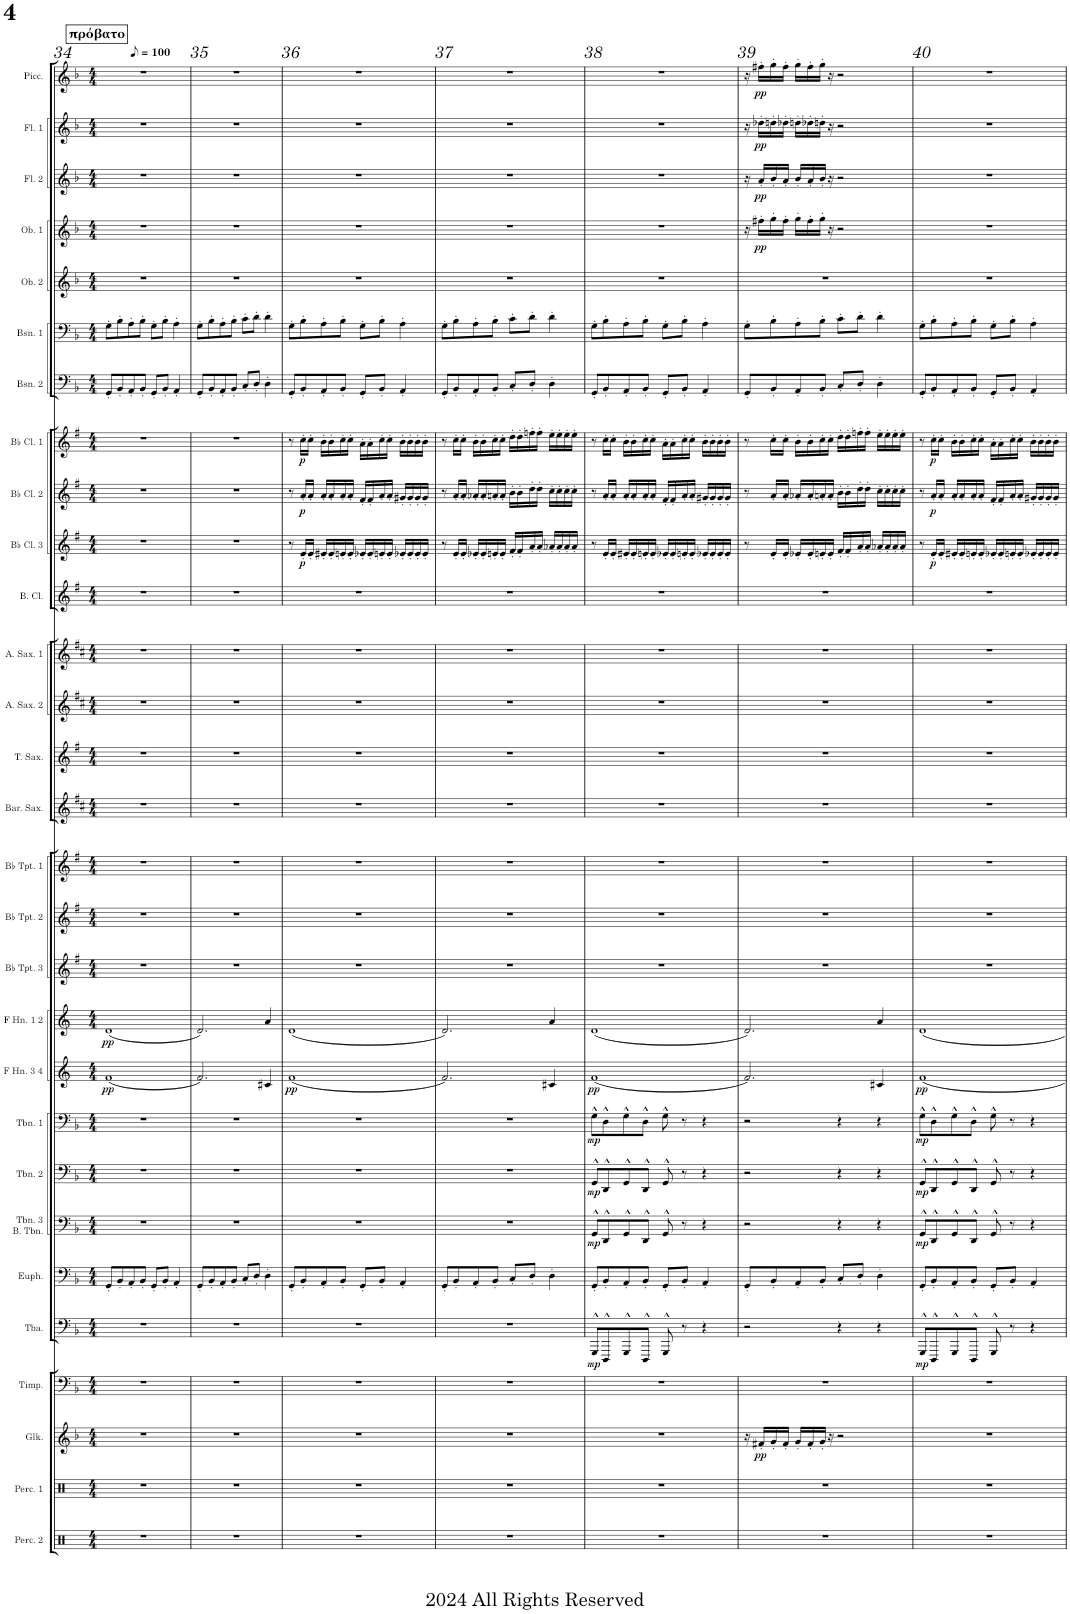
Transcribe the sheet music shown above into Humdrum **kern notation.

**kern	**kern	**kern	**dynam	**kern	**kern	**dynam	**kern	**kern	**dynam	**kern	**dynam	**kern	**dynam	**kern	**dynam	**kern	**dynam	**kern	**kern	**kern	**kern	**kern	**kern	**kern	**kern	**kern	**dynam	**kern	**dynam	**kern	**dynam	**kern	**kern	**kern	**kern	**dynam	**kern	**dynam	**kern	**dynam	**kern	**dynam
*part29	*part28	*part27	*part27	*part26	*part25	*part25	*part24	*part23	*part23	*part22	*part22	*part21	*part21	*part20	*part20	*part19	*part19	*part18	*part17	*part16	*part15	*part14	*part13	*part12	*part11	*part10	*part10	*part9	*part9	*part8	*part8	*part7	*part6	*part5	*part4	*part4	*part3	*part3	*part2	*part2	*part1	*part1
*staff29	*staff28	*staff27	*staff27	*staff26	*staff25	*staff25	*staff24	*staff23	*staff23	*staff22	*staff22	*staff21	*staff21	*staff20	*staff20	*staff19	*staff19	*staff18	*staff17	*staff16	*staff15	*staff14	*staff13	*staff12	*staff11	*staff10	*staff10	*staff9	*staff9	*staff8	*staff8	*staff7	*staff6	*staff5	*staff4	*staff4	*staff3	*staff3	*staff2	*staff2	*staff1	*staff1
*I"Percussion 2	*I"Percussion 1	*I"Glockenspiel	*	*I"Timpani	*I"Tuba	*	*I"Euphonium	*I"Trombone 3 &amp; Bass Trombone	*	*I"Trombone 2	*	*I"Trombone 1	*	*I"F Horn 3 &amp; 4	*	*I"F Horn 1 &amp; 2	*	*I"Bb Trumpet 3	*I"Bb Trumpet 2	*I"Bb Trumpet 1	*I"Baritone Saxophone	*I"Tenor Saxophone	*I"Alto Saxophone 2	*I"Alto Saxophone 1	*I"Bass Clarinet	*I"Bb Clarinet 3	*	*I"Bb Clarinet 2	*	*I"Bb Clarinet 1	*	*I"Bassoon 2	*I"Bassoon 1	*I"Oboe 2	*I"Oboe 1	*	*I"Flute 2	*	*I"Flute 1	*	*I"Piccolo	*
*I'Perc. 2	*I'Perc. 1	*I'Glk.	*	*I'Timp.	*I'Tba.	*	*I'Euph.	*I'Tbn. 3 B. Tbn.	*	*I'Tbn. 2	*	*I'Tbn. 1	*	*I'F Hn. 3 4	*	*I'F Hn. 1 2	*	*I'Bb Tpt. 3	*I'Bb Tpt. 2	*I'Bb Tpt. 1	*I'Bar. Sax.	*I'T. Sax.	*I'A. Sax. 2	*I'A. Sax. 1	*I'B. Cl.	*I'Bb Cl. 3	*	*I'Bb Cl. 2	*	*I'Bb Cl. 1	*	*I'Bsn. 2	*I'Bsn. 1	*I'Ob. 2	*I'Ob. 1	*	*I'Fl. 2	*	*I'Fl. 1	*	*I'Picc.	*
!!LO:PB:g=z
*clefX	*clefX	*clefG2	*	*clefF4	*clefF4	*	*clefF4	*clefF4	*	*clefF4	*	*clefF4	*	*clefG2	*	*clefG2	*	*clefG2	*clefG2	*clefG2	*clefG2	*clefG2	*clefG2	*clefG2	*clefG2	*clefG2	*	*clefG2	*	*clefG2	*	*clefF4	*clefF4	*clefG2	*clefG2	*	*clefG2	*	*clefG2	*	*clefG2	*
*	*	*Trd-14c-24	*	*	*	*	*	*	*	*	*	*	*	*Trd4c7	*	*Trd4c7	*	*Trd1c2	*Trd1c2	*Trd1c2	*Trd12c21	*Trd8c14	*Trd5c9	*Trd5c9	*Trd8c14	*Trd1c2	*	*Trd1c2	*	*Trd1c2	*	*	*	*	*	*	*	*	*	*	*Trd-7c-12	*
*k[]	*k[]	*k[b-]	*	*k[b-]	*k[b-]	*	*k[b-]	*k[b-]	*	*k[b-]	*	*k[b-]	*	*k[]	*	*k[]	*	*k[f#]	*k[f#]	*k[f#]	*k[f#c#]	*k[f#]	*k[f#c#]	*k[f#c#]	*k[f#]	*k[f#]	*	*k[f#]	*	*k[f#]	*	*k[b-]	*k[b-]	*k[b-]	*k[b-]	*	*k[b-]	*	*k[b-]	*	*k[b-]	*
*M4/4	*M4/4	*M4/4	*	*M4/4	*M4/4	*	*M4/4	*M4/4	*	*M4/4	*	*M4/4	*	*M4/4	*	*M4/4	*	*M4/4	*M4/4	*M4/4	*M4/4	*M4/4	*M4/4	*M4/4	*M4/4	*M4/4	*	*M4/4	*	*M4/4	*	*M4/4	*M4/4	*M4/4	*M4/4	*	*M4/4	*	*M4/4	*	*M4/4	*
*MM50	*MM50	*MM50	*	*MM50	*MM50	*	*MM50	*MM50	*	*MM50	*	*MM50	*	*MM50	*	*MM50	*	*MM50	*MM50	*MM50	*MM50	*MM50	*MM50	*MM50	*MM50	*MM50	*	*MM50	*	*MM50	*	*MM50	*MM50	*MM50	*MM50	*	*MM50	*	*MM50	*	*MM50	*
!!LO:REH:place=s1:a:B:cj:fs=14:t=πρόβατο
=34	=34	=34	=34	=34	=34	=34	=34	=34	=34	=34	=34	=34	=34	=34	=34	=34	=34	=34	=34	=34	=34	=34	=34	=34	=34	=34	=34	=34	=34	=34	=34	=34	=34	=34	=34	=34	=34	=34	=34	=34	=34	=34
!	!	!	!	!	!	!	!	!	!	!	!	!	!	!	!LO:DY:b	!	!LO:DY:b	!	!	!	!	!	!	!	!	!	!	!	!	!	!	!	!	!	!	!	!	!	!	!	!	!
1r	1r	1r	.	1r	1r	.	8GG'/L	1r	.	1r	.	1r	.	(1f	pp	(1d	pp	1r	1r	1r	1r	1r	1r	1r	1r	1r	.	1r	.	1r	.	8GG'/L	8G'\L	1r	1r	.	1r	.	1r	.	1r	.
.	.	.	.	.	.	.	8BB-'/	.	.	.	.	.	.	.	.	.	.	.	.	.	.	.	.	.	.	.	.	.	.	.	.	8BB-'/	8B-'\	.	.	.	.	.	.	.	.	.
.	.	.	.	.	.	.	8AA'/	.	.	.	.	.	.	.	.	.	.	.	.	.	.	.	.	.	.	.	.	.	.	.	.	8AA'/	8A'\	.	.	.	.	.	.	.	.	.
.	.	.	.	.	.	.	8BB-'/J	.	.	.	.	.	.	.	.	.	.	.	.	.	.	.	.	.	.	.	.	.	.	.	.	8BB-'/J	8B-'\J	.	.	.	.	.	.	.	.	.
.	.	.	.	.	.	.	8GG'/L	.	.	.	.	.	.	.	.	.	.	.	.	.	.	.	.	.	.	.	.	.	.	.	.	8GG'/L	8G'\L	.	.	.	.	.	.	.	.	.
.	.	.	.	.	.	.	8BB-'/J	.	.	.	.	.	.	.	.	.	.	.	.	.	.	.	.	.	.	.	.	.	.	.	.	8BB-'/J	8B-'\J	.	.	.	.	.	.	.	.	.
.	.	.	.	.	.	.	4AA'/	.	.	.	.	.	.	.	.	.	.	.	.	.	.	.	.	.	.	.	.	.	.	.	.	4AA'/	4A'\	.	.	.	.	.	.	.	.	.
=35	=35	=35	=35	=35	=35	=35	=35	=35	=35	=35	=35	=35	=35	=35	=35	=35	=35	=35	=35	=35	=35	=35	=35	=35	=35	=35	=35	=35	=35	=35	=35	=35	=35	=35	=35	=35	=35	=35	=35	=35	=35	=35
1r	1r	1r	.	1r	1r	.	8GG'/L	1r	.	1r	.	1r	.	2.f/)	.	2.d/)	.	1r	1r	1r	1r	1r	1r	1r	1r	1r	.	1r	.	1r	.	8GG'/L	8G'\L	1r	1r	.	1r	.	1r	.	1r	.
.	.	.	.	.	.	.	8BB-'/	.	.	.	.	.	.	.	.	.	.	.	.	.	.	.	.	.	.	.	.	.	.	.	.	8BB-'/	8B-'\	.	.	.	.	.	.	.	.	.
.	.	.	.	.	.	.	8AA'/	.	.	.	.	.	.	.	.	.	.	.	.	.	.	.	.	.	.	.	.	.	.	.	.	8AA'/	8A'\	.	.	.	.	.	.	.	.	.
.	.	.	.	.	.	.	8BB-'/J	.	.	.	.	.	.	.	.	.	.	.	.	.	.	.	.	.	.	.	.	.	.	.	.	8BB-'/J	8B-'\J	.	.	.	.	.	.	.	.	.
.	.	.	.	.	.	.	8C'/L	.	.	.	.	.	.	.	.	.	.	.	.	.	.	.	.	.	.	.	.	.	.	.	.	8C'/L	8c'\L	.	.	.	.	.	.	.	.	.
.	.	.	.	.	.	.	8D'/J	.	.	.	.	.	.	.	.	.	.	.	.	.	.	.	.	.	.	.	.	.	.	.	.	8D'/J	8d'\J	.	.	.	.	.	.	.	.	.
.	.	.	.	.	.	.	4D'\	.	.	.	.	.	.	4c#X/	.	4a/	.	.	.	.	.	.	.	.	.	.	.	.	.	.	.	4D'\	4d'\	.	.	.	.	.	.	.	.	.
=36	=36	=36	=36	=36	=36	=36	=36	=36	=36	=36	=36	=36	=36	=36	=36	=36	=36	=36	=36	=36	=36	=36	=36	=36	=36	=36	=36	=36	=36	=36	=36	=36	=36	=36	=36	=36	=36	=36	=36	=36	=36	=36
!	!	!	!	!	!	!	!	!	!	!	!	!	!	!	!LO:DY:b	!	!	!	!	!	!	!	!	!	!	!	!	!	!	!	!	!	!	!	!	!	!	!	!	!	!	!
1r	1r	1r	.	1r	1r	.	8GG'/L	1r	.	1r	.	1r	.	(1f	pp	(1d	.	1r	1r	1r	1r	1r	1r	1r	1r	8r	.	8r	.	8r	.	8GG'/L	8G'\L	1r	1r	.	1r	.	1r	.	1r	.
!	!	!	!	!	!	!	!	!	!	!	!	!	!	!	!	!	!	!	!	!	!	!	!	!	!	!	!LO:DY:b	!	!LO:DY:b	!	!LO:DY:b	!	!	!	!	!	!	!	!	!	!	!
.	.	.	.	.	.	.	8BB-'/	.	.	.	.	.	.	.	.	.	.	.	.	.	.	.	.	.	.	16e'/LL	p	16a'/LL	p	16cc'\LL	p	8BB-'/	8B-'\	.	.	.	.	.	.	.	.	.
.	.	.	.	.	.	.	.	.	.	.	.	.	.	.	.	.	.	.	.	.	.	.	.	.	.	16e'/JJ	.	16a'/JJ	.	16cc'\JJ	.	.	.	.	.	.	.	.	.	.	.	.
.	.	.	.	.	.	.	8AA'/	.	.	.	.	.	.	.	.	.	.	.	.	.	.	.	.	.	.	16e#X'/LL	.	16a'/LL	.	16b'\LL	.	8AA'/	8A'\	.	.	.	.	.	.	.	.	.
.	.	.	.	.	.	.	.	.	.	.	.	.	.	.	.	.	.	.	.	.	.	.	.	.	.	16e#'/	.	16a'/	.	16b'\	.	.	.	.	.	.	.	.	.	.	.	.
.	.	.	.	.	.	.	8BB-'/J	.	.	.	.	.	.	.	.	.	.	.	.	.	.	.	.	.	.	16en'/	.	16a'/	.	16cc'\	.	8BB-'/J	8B-'\J	.	.	.	.	.	.	.	.	.
.	.	.	.	.	.	.	.	.	.	.	.	.	.	.	.	.	.	.	.	.	.	.	.	.	.	16e'/JJ	.	16a'/JJ	.	16cc'\JJ	.	.	.	.	.	.	.	.	.	.	.	.
.	.	.	.	.	.	.	8GG'/L	.	.	.	.	.	.	.	.	.	.	.	.	.	.	.	.	.	.	16e-X'/LL	.	16f#'/LL	.	16a'\LL	.	8GG'/L	8G'\L	.	.	.	.	.	.	.	.	.
.	.	.	.	.	.	.	.	.	.	.	.	.	.	.	.	.	.	.	.	.	.	.	.	.	.	16e-'/	.	16f#'/	.	16a'\	.	.	.	.	.	.	.	.	.	.	.	.
.	.	.	.	.	.	.	8BB-'/J	.	.	.	.	.	.	.	.	.	.	.	.	.	.	.	.	.	.	16en'/	.	16a'/	.	16cc'\	.	8BB-'/J	8B-'\J	.	.	.	.	.	.	.	.	.
.	.	.	.	.	.	.	.	.	.	.	.	.	.	.	.	.	.	.	.	.	.	.	.	.	.	16e'/JJ	.	16a'/JJ	.	16cc'\JJ	.	.	.	.	.	.	.	.	.	.	.	.
.	.	.	.	.	.	.	4AA'/	.	.	.	.	.	.	.	.	.	.	.	.	.	.	.	.	.	.	16e-X'/LL	.	16g#X'/LL	.	16b'\LL	.	4AA'/	4A'\	.	.	.	.	.	.	.	.	.
.	.	.	.	.	.	.	.	.	.	.	.	.	.	.	.	.	.	.	.	.	.	.	.	.	.	16e-'/	.	16g#'/	.	16b'\	.	.	.	.	.	.	.	.	.	.	.	.
.	.	.	.	.	.	.	.	.	.	.	.	.	.	.	.	.	.	.	.	.	.	.	.	.	.	16e-'/	.	16g#'/	.	16b'\	.	.	.	.	.	.	.	.	.	.	.	.
.	.	.	.	.	.	.	.	.	.	.	.	.	.	.	.	.	.	.	.	.	.	.	.	.	.	16e-'/JJ	.	16g#'/JJ	.	16b'\JJ	.	.	.	.	.	.	.	.	.	.	.	.
=37	=37	=37	=37	=37	=37	=37	=37	=37	=37	=37	=37	=37	=37	=37	=37	=37	=37	=37	=37	=37	=37	=37	=37	=37	=37	=37	=37	=37	=37	=37	=37	=37	=37	=37	=37	=37	=37	=37	=37	=37	=37	=37
1r	1r	1r	.	1r	1r	.	8GG'/L	1r	.	1r	.	1r	.	2.f/)	.	2.d/)	.	1r	1r	1r	1r	1r	1r	1r	1r	8r	.	8r	.	8r	.	8GG'/L	8G'\L	1r	1r	.	1r	.	1r	.	1r	.
.	.	.	.	.	.	.	8BB-'/	.	.	.	.	.	.	.	.	.	.	.	.	.	.	.	.	.	.	16e'/LL	.	16a'/LL	.	16cc'\LL	.	8BB-'/	8B-'\	.	.	.	.	.	.	.	.	.
.	.	.	.	.	.	.	.	.	.	.	.	.	.	.	.	.	.	.	.	.	.	.	.	.	.	16e'/JJ	.	16a'/JJ	.	16cc'\JJ	.	.	.	.	.	.	.	.	.	.	.	.
.	.	.	.	.	.	.	8AA'/	.	.	.	.	.	.	.	.	.	.	.	.	.	.	.	.	.	.	16e-X'/LL	.	16a-X'/LL	.	16b'\LL	.	8AA'/	8A'\	.	.	.	.	.	.	.	.	.
.	.	.	.	.	.	.	.	.	.	.	.	.	.	.	.	.	.	.	.	.	.	.	.	.	.	16e-'/	.	16a-'/	.	16b'\	.	.	.	.	.	.	.	.	.	.	.	.
.	.	.	.	.	.	.	8BB-'/J	.	.	.	.	.	.	.	.	.	.	.	.	.	.	.	.	.	.	16en'/	.	16an'/	.	16cc'\	.	8BB-'/J	8B-'\J	.	.	.	.	.	.	.	.	.
.	.	.	.	.	.	.	.	.	.	.	.	.	.	.	.	.	.	.	.	.	.	.	.	.	.	16e'/JJ	.	16a'/JJ	.	16cc'\JJ	.	.	.	.	.	.	.	.	.	.	.	.
.	.	.	.	.	.	.	8C'/L	.	.	.	.	.	.	.	.	.	.	.	.	.	.	.	.	.	.	16f#'/LL	.	16b'\LL	.	16dd'\LL	.	8C'/L	8c'\L	.	.	.	.	.	.	.	.	.
.	.	.	.	.	.	.	.	.	.	.	.	.	.	.	.	.	.	.	.	.	.	.	.	.	.	16f#'/	.	16b'\	.	16dd'\	.	.	.	.	.	.	.	.	.	.	.	.
.	.	.	.	.	.	.	8D'/J	.	.	.	.	.	.	.	.	.	.	.	.	.	.	.	.	.	.	16a'/	.	16dd'\	.	16ffn'\	.	8D'/J	8d'\J	.	.	.	.	.	.	.	.	.
.	.	.	.	.	.	.	.	.	.	.	.	.	.	.	.	.	.	.	.	.	.	.	.	.	.	16a'/JJ	.	16dd'\JJ	.	16ff'\JJ	.	.	.	.	.	.	.	.	.	.	.	.
.	.	.	.	.	.	.	4D'\	.	.	.	.	.	.	4c#X/	.	4a/	.	.	.	.	.	.	.	.	.	16a-X'/LL	.	16cc'\LL	.	16ee'\LL	.	4D'\	4d'\	.	.	.	.	.	.	.	.	.
.	.	.	.	.	.	.	.	.	.	.	.	.	.	.	.	.	.	.	.	.	.	.	.	.	.	16a-'/	.	16cc'\	.	16ee'\	.	.	.	.	.	.	.	.	.	.	.	.
.	.	.	.	.	.	.	.	.	.	.	.	.	.	.	.	.	.	.	.	.	.	.	.	.	.	16a-'/	.	16cc'\	.	16ee'\	.	.	.	.	.	.	.	.	.	.	.	.
.	.	.	.	.	.	.	.	.	.	.	.	.	.	.	.	.	.	.	.	.	.	.	.	.	.	16a-'/JJ	.	16cc'\JJ	.	16ee'\JJ	.	.	.	.	.	.	.	.	.	.	.	.
=38	=38	=38	=38	=38	=38	=38	=38	=38	=38	=38	=38	=38	=38	=38	=38	=38	=38	=38	=38	=38	=38	=38	=38	=38	=38	=38	=38	=38	=38	=38	=38	=38	=38	=38	=38	=38	=38	=38	=38	=38	=38	=38
!	!	!	!	!	!	!LO:DY:b	!	!	!LO:DY:b	!	!LO:DY:b	!	!LO:DY:b	!	!LO:DY:b	!	!	!	!	!	!	!	!	!	!	!	!	!	!	!	!	!	!	!	!	!	!	!	!	!	!	!
1r	1r	1r	.	1r	8GGG^^/L	mp	8GG'/L	8GG^^/L	mp	8GG^^/L	mp	8G^^\L	mp	(1f	pp	(1d	.	1r	1r	1r	1r	1r	1r	1r	1r	8r	.	8r	.	8r	.	8GG'/L	8G'\L	1r	1r	.	1r	.	1r	.	1r	.
.	.	.	.	.	8DDD^^/	.	8BB-'/	8DD^^/	.	8DD^^/	.	8D^^\	.	.	.	.	.	.	.	.	.	.	.	.	.	16e'/LL	.	16a'/LL	.	16cc'\LL	.	8BB-'/	8B-'\	.	.	.	.	.	.	.	.	.
.	.	.	.	.	.	.	.	.	.	.	.	.	.	.	.	.	.	.	.	.	.	.	.	.	.	16e'/JJ	.	16a'/JJ	.	16cc'\JJ	.	.	.	.	.	.	.	.	.	.	.	.
.	.	.	.	.	8GGG^^/	.	8AA'/	8GG^^/	.	8GG^^/	.	8G^^\	.	.	.	.	.	.	.	.	.	.	.	.	.	16e#X'/LL	.	16a'/LL	.	16b'\LL	.	8AA'/	8A'\	.	.	.	.	.	.	.	.	.
.	.	.	.	.	.	.	.	.	.	.	.	.	.	.	.	.	.	.	.	.	.	.	.	.	.	16e#'/	.	16a'/	.	16b'\	.	.	.	.	.	.	.	.	.	.	.	.
.	.	.	.	.	8DDD^^/J	.	8BB-'/J	8DD^^/J	.	8DD^^/J	.	8D^^\J	.	.	.	.	.	.	.	.	.	.	.	.	.	16en'/	.	16a'/	.	16cc'\	.	8BB-'/J	8B-'\J	.	.	.	.	.	.	.	.	.
.	.	.	.	.	.	.	.	.	.	.	.	.	.	.	.	.	.	.	.	.	.	.	.	.	.	16e'/JJ	.	16a'/JJ	.	16cc'\JJ	.	.	.	.	.	.	.	.	.	.	.	.
.	.	.	.	.	8GGG^^/	.	8GG'/L	8GG^^/	.	8GG^^/	.	8G^^\	.	.	.	.	.	.	.	.	.	.	.	.	.	16e-X'/LL	.	16f#'/LL	.	16a'\LL	.	8GG'/L	8G'\L	.	.	.	.	.	.	.	.	.
.	.	.	.	.	.	.	.	.	.	.	.	.	.	.	.	.	.	.	.	.	.	.	.	.	.	16e-'/	.	16f#'/	.	16a'\	.	.	.	.	.	.	.	.	.	.	.	.
.	.	.	.	.	8r	.	8BB-'/J	8r	.	8r	.	8r	.	.	.	.	.	.	.	.	.	.	.	.	.	16en'/	.	16a'/	.	16cc'\	.	8BB-'/J	8B-'\J	.	.	.	.	.	.	.	.	.
.	.	.	.	.	.	.	.	.	.	.	.	.	.	.	.	.	.	.	.	.	.	.	.	.	.	16e'/JJ	.	16a'/JJ	.	16cc'\JJ	.	.	.	.	.	.	.	.	.	.	.	.
.	.	.	.	.	4r	.	4AA'/	4r	.	4r	.	4r	.	.	.	.	.	.	.	.	.	.	.	.	.	16e-X'/LL	.	16g#X'/LL	.	16b'\LL	.	4AA'/	4A'\	.	.	.	.	.	.	.	.	.
.	.	.	.	.	.	.	.	.	.	.	.	.	.	.	.	.	.	.	.	.	.	.	.	.	.	16e-'/	.	16g#'/	.	16b'\	.	.	.	.	.	.	.	.	.	.	.	.
.	.	.	.	.	.	.	.	.	.	.	.	.	.	.	.	.	.	.	.	.	.	.	.	.	.	16e-'/	.	16g#'/	.	16b'\	.	.	.	.	.	.	.	.	.	.	.	.
.	.	.	.	.	.	.	.	.	.	.	.	.	.	.	.	.	.	.	.	.	.	.	.	.	.	16e-'/JJ	.	16g#'/JJ	.	16b'\JJ	.	.	.	.	.	.	.	.	.	.	.	.
=39	=39	=39	=39	=39	=39	=39	=39	=39	=39	=39	=39	=39	=39	=39	=39	=39	=39	=39	=39	=39	=39	=39	=39	=39	=39	=39	=39	=39	=39	=39	=39	=39	=39	=39	=39	=39	=39	=39	=39	=39	=39	=39
1r	1r	16r	.	1r	2r	.	8GG'/L	2r	.	2r	.	2r	.	2.f/)	.	2.d/)	.	1r	1r	1r	1r	1r	1r	1r	1r	8r	.	8r	.	8r	.	8GG'/L	8G'\L	1r	16r	.	16r	.	16r	.	16r	.
!	!	!	!LO:DY:b	!	!	!	!	!	!	!	!	!	!	!	!	!	!	!	!	!	!	!	!	!	!	!	!	!	!	!	!	!	!	!	!	!LO:DY:b	!	!LO:DY:b	!	!LO:DY:b	!	!LO:DY:b
.	.	16f#X'/LL	pp	.	.	.	.	.	.	.	.	.	.	.	.	.	.	.	.	.	.	.	.	.	.	.	.	.	.	.	.	.	.	.	16ff#X'\LL	pp	16a'/LL	pp	16dd-X'\LL	pp	16ff#X'\LL	pp
.	.	16g'/	.	.	.	.	8BB-'/	.	.	.	.	.	.	.	.	.	.	.	.	.	.	.	.	.	.	16e'/LL	.	16a'/LL	.	16cc'\LL	.	8BB-'/	8B-'\	.	16gg'\	.	16b-'/	.	16ddn'\	.	16gg'\	.
.	.	16f#'/JJ	.	.	.	.	.	.	.	.	.	.	.	.	.	.	.	.	.	.	.	.	.	.	.	16e'/JJ	.	16a'/JJ	.	16cc'\JJ	.	.	.	.	16ff#'\JJ	.	16a'/JJ	.	16dd-X'\JJ	.	16ff#'\JJ	.
.	.	16g'/LL	.	.	.	.	8AA'/	.	.	.	.	.	.	.	.	.	.	.	.	.	.	.	.	.	.	16e-X'/LL	.	16a-X'/LL	.	16b'\LL	.	8AA'/	8A'\	.	16gg'\LL	.	16b-'/LL	.	16ddn'\LL	.	16gg'\LL	.
.	.	16f#'/	.	.	.	.	.	.	.	.	.	.	.	.	.	.	.	.	.	.	.	.	.	.	.	16e-'/	.	16a-'/	.	16b'\	.	.	.	.	16ff#'\	.	16a'/	.	16dd-X'\	.	16ff#'\	.
.	.	16g'/JJ	.	.	.	.	8BB-'/J	.	.	.	.	.	.	.	.	.	.	.	.	.	.	.	.	.	.	16en'/	.	16an'/	.	16cc'\	.	8BB-'/J	8B-'\J	.	16gg'\JJ	.	16b-'/JJ	.	16ddn'\JJ	.	16gg'\JJ	.
.	.	16r	.	.	.	.	.	.	.	.	.	.	.	.	.	.	.	.	.	.	.	.	.	.	.	16e'/JJ	.	16a'/JJ	.	16cc'\JJ	.	.	.	.	16r	.	16r	.	16r	.	16r	.
.	.	2r	.	.	4r	.	8C'/L	4r	.	4r	.	4r	.	.	.	.	.	.	.	.	.	.	.	.	.	16f#'/LL	.	16b'\LL	.	16dd'\LL	.	8C'/L	8c'\L	.	2r	.	2r	.	2r	.	2r	.
.	.	.	.	.	.	.	.	.	.	.	.	.	.	.	.	.	.	.	.	.	.	.	.	.	.	16f#'/	.	16b'\	.	16dd'\	.	.	.	.	.	.	.	.	.	.	.	.
.	.	.	.	.	.	.	8D'/J	.	.	.	.	.	.	.	.	.	.	.	.	.	.	.	.	.	.	16a'/	.	16dd'\	.	16ffn'\	.	8D'/J	8d'\J	.	.	.	.	.	.	.	.	.
.	.	.	.	.	.	.	.	.	.	.	.	.	.	.	.	.	.	.	.	.	.	.	.	.	.	16a'/JJ	.	16dd'\JJ	.	16ff'\JJ	.	.	.	.	.	.	.	.	.	.	.	.
.	.	.	.	.	4r	.	4D'\	4r	.	4r	.	4r	.	4c#X/	.	4a/	.	.	.	.	.	.	.	.	.	16a-X'/LL	.	16cc'\LL	.	16ee'\LL	.	4D'\	4d'\	.	.	.	.	.	.	.	.	.
.	.	.	.	.	.	.	.	.	.	.	.	.	.	.	.	.	.	.	.	.	.	.	.	.	.	16a-'/	.	16cc'\	.	16ee'\	.	.	.	.	.	.	.	.	.	.	.	.
.	.	.	.	.	.	.	.	.	.	.	.	.	.	.	.	.	.	.	.	.	.	.	.	.	.	16a-'/	.	16cc'\	.	16ee'\	.	.	.	.	.	.	.	.	.	.	.	.
.	.	.	.	.	.	.	.	.	.	.	.	.	.	.	.	.	.	.	.	.	.	.	.	.	.	16a-'/JJ	.	16cc'\JJ	.	16ee'\JJ	.	.	.	.	.	.	.	.	.	.	.	.
=40	=40	=40	=40	=40	=40	=40	=40	=40	=40	=40	=40	=40	=40	=40	=40	=40	=40	=40	=40	=40	=40	=40	=40	=40	=40	=40	=40	=40	=40	=40	=40	=40	=40	=40	=40	=40	=40	=40	=40	=40	=40	=40
!	!	!	!	!	!	!LO:DY:b	!	!	!LO:DY:b	!	!LO:DY:b	!	!LO:DY:b	!	!LO:DY:b	!	!	!	!	!	!	!	!	!	!	!	!	!	!	!	!	!	!	!	!	!	!	!	!	!	!	!
1r	1r	1r	.	1r	8GGG^^/L	mp	8GG'/L	8GG^^/L	mp	8GG^^/L	mp	8G^^\L	mp	1f	pp	1d	.	1r	1r	1r	1r	1r	1r	1r	1r	8r	.	8r	.	8r	.	8GG'/L	8G'\L	1r	1r	.	1r	.	1r	.	1r	.
!	!	!	!	!	!	!	!	!	!	!	!	!	!	!	!	!	!	!	!	!	!	!	!	!	!	!	!LO:DY:b	!	!LO:DY:b	!	!LO:DY:b	!	!	!	!	!	!	!	!	!	!	!
.	.	.	.	.	8DDD^^/	.	8BB-'/	8DD^^/	.	8DD^^/	.	8D^^\	.	.	.	.	.	.	.	.	.	.	.	.	.	16e'/LL	p	16a'/LL	p	16cc'\LL	p	8BB-'/	8B-'\	.	.	.	.	.	.	.	.	.
.	.	.	.	.	.	.	.	.	.	.	.	.	.	.	.	.	.	.	.	.	.	.	.	.	.	16e'/JJ	.	16a'/JJ	.	16cc'\JJ	.	.	.	.	.	.	.	.	.	.	.	.
.	.	.	.	.	8GGG^^/	.	8AA'/	8GG^^/	.	8GG^^/	.	8G^^\	.	.	.	.	.	.	.	.	.	.	.	.	.	16e#X'/LL	.	16a'/LL	.	16b'\LL	.	8AA'/	8A'\	.	.	.	.	.	.	.	.	.
.	.	.	.	.	.	.	.	.	.	.	.	.	.	.	.	.	.	.	.	.	.	.	.	.	.	16e#'/	.	16a'/	.	16b'\	.	.	.	.	.	.	.	.	.	.	.	.
.	.	.	.	.	8DDD^^/J	.	8BB-'/J	8DD^^/J	.	8DD^^/J	.	8D^^\J	.	.	.	.	.	.	.	.	.	.	.	.	.	16en'/	.	16a'/	.	16cc'\	.	8BB-'/J	8B-'\J	.	.	.	.	.	.	.	.	.
.	.	.	.	.	.	.	.	.	.	.	.	.	.	.	.	.	.	.	.	.	.	.	.	.	.	16e'/JJ	.	16a'/JJ	.	16cc'\JJ	.	.	.	.	.	.	.	.	.	.	.	.
.	.	.	.	.	8GGG^^/	.	8GG'/L	8GG^^/	.	8GG^^/	.	8G^^\	.	.	.	.	.	.	.	.	.	.	.	.	.	16e-X'/LL	.	16f#'/LL	.	16a'\LL	.	8GG'/L	8G'\L	.	.	.	.	.	.	.	.	.
.	.	.	.	.	.	.	.	.	.	.	.	.	.	.	.	.	.	.	.	.	.	.	.	.	.	16e-'/	.	16f#'/	.	16a'\	.	.	.	.	.	.	.	.	.	.	.	.
.	.	.	.	.	8r	.	8BB-'/J	8r	.	8r	.	8r	.	.	.	.	.	.	.	.	.	.	.	.	.	16en'/	.	16a'/	.	16cc'\	.	8BB-'/J	8B-'\J	.	.	.	.	.	.	.	.	.
.	.	.	.	.	.	.	.	.	.	.	.	.	.	.	.	.	.	.	.	.	.	.	.	.	.	16e'/JJ	.	16a'/JJ	.	16cc'\JJ	.	.	.	.	.	.	.	.	.	.	.	.
.	.	.	.	.	4r	.	4AA'/	4r	.	4r	.	4r	.	.	.	.	.	.	.	.	.	.	.	.	.	16e-X'/LL	.	16g#X'/LL	.	16b'\LL	.	4AA'/	4A'\	.	.	.	.	.	.	.	.	.
.	.	.	.	.	.	.	.	.	.	.	.	.	.	.	.	.	.	.	.	.	.	.	.	.	.	16e-'/	.	16g#'/	.	16b'\	.	.	.	.	.	.	.	.	.	.	.	.
.	.	.	.	.	.	.	.	.	.	.	.	.	.	.	.	.	.	.	.	.	.	.	.	.	.	16e-'/	.	16g#'/	.	16b'\	.	.	.	.	.	.	.	.	.	.	.	.
.	.	.	.	.	.	.	.	.	.	.	.	.	.	.	.	.	.	.	.	.	.	.	.	.	.	16e-'/JJ	.	16g#'/JJ	.	16b'\JJ	.	.	.	.	.	.	.	.	.	.	.	.
=	=	=	=	=	=	=	=	=	=	=	=	=	=	=	=	=	=	=	=	=	=	=	=	=	=	=	=	=	=	=	=	=	=	=	=	=	=	=	=	=	=	=
*-	*-	*-	*-	*-	*-	*-	*-	*-	*-	*-	*-	*-	*-	*-	*-	*-	*-	*-	*-	*-	*-	*-	*-	*-	*-	*-	*-	*-	*-	*-	*-	*-	*-	*-	*-	*-	*-	*-	*-	*-	*-	*-
